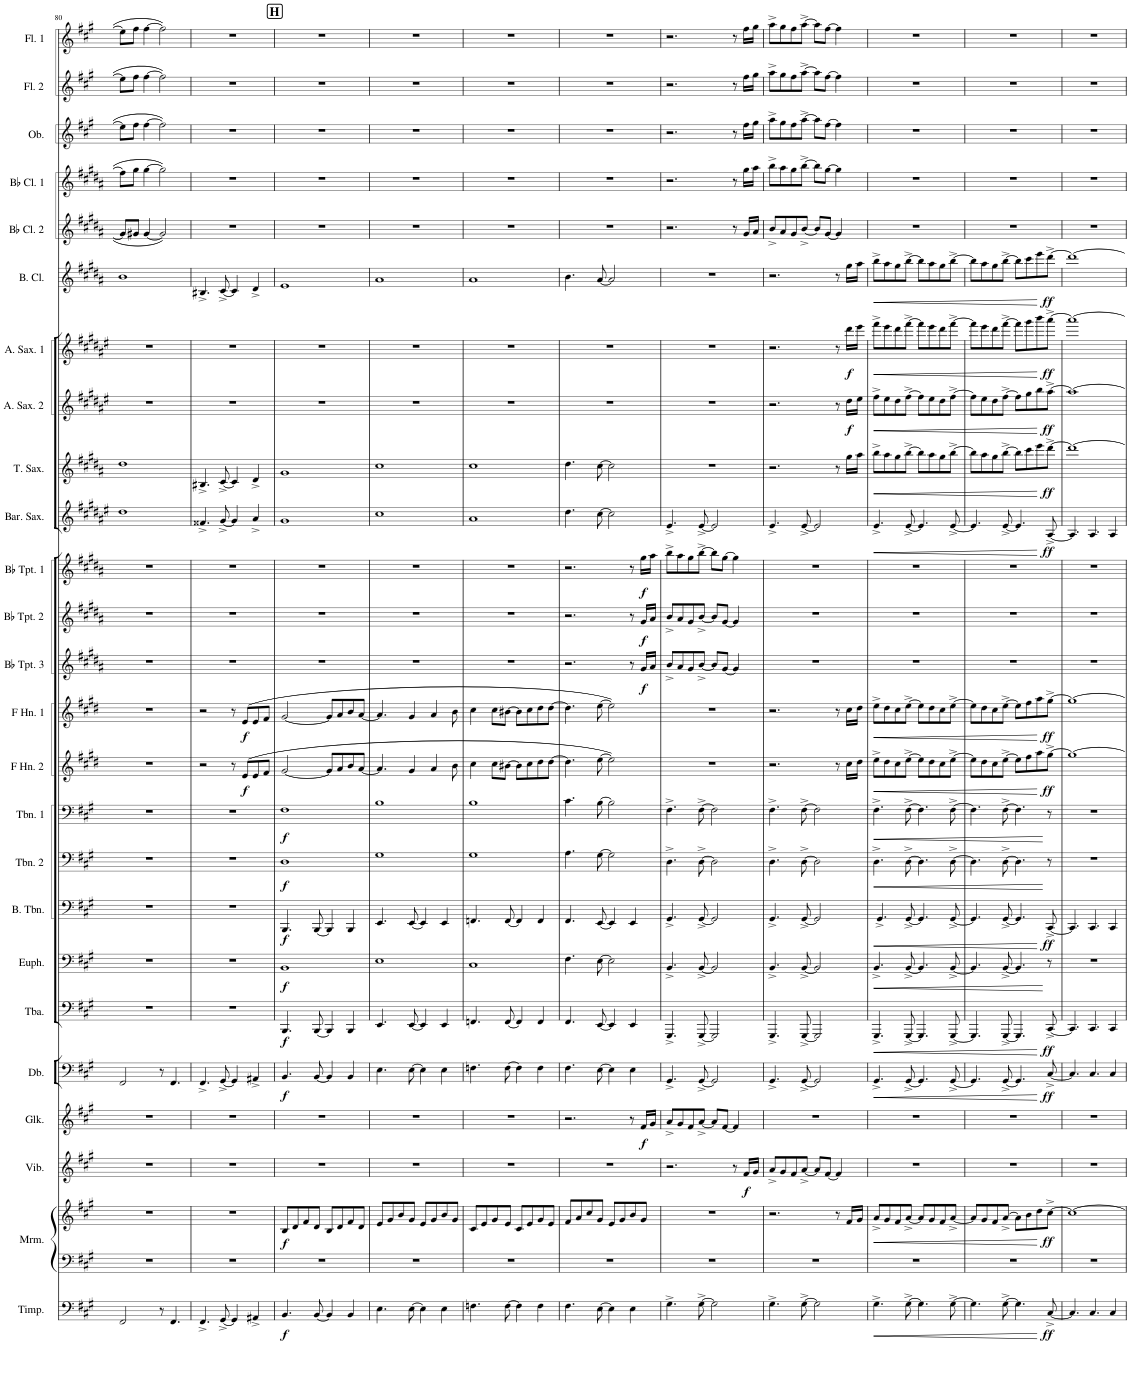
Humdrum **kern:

**kern	**dynam	**kern	**kern	**dynam	**kern	**dynam	**kern	**dynam	**kern	**dynam	**kern	**dynam	**kern	**dynam	**kern	**dynam	**kern	**dynam	**kern	**dynam	**kern	**dynam	**kern	**dynam	**kern	**dynam	**kern	**dynam	**kern	**dynam	**kern	**dynam	**kern	**dynam	**kern	**dynam	**kern	**dynam	**kern	**dynam	**kern	**kern	**kern	**kern	**kern
*part25	*part25	*part24	*part24	*part24	*part23	*part23	*part22	*part22	*part21	*part21	*part20	*part20	*part19	*part19	*part18	*part18	*part17	*part17	*part16	*part16	*part15	*part15	*part14	*part14	*part13	*part13	*part12	*part12	*part11	*part11	*part10	*part10	*part9	*part9	*part8	*part8	*part7	*part7	*part6	*part6	*part5	*part4	*part3	*part2	*part1
*staff26	*staff26	*staff25	*staff24	*staff24/25	*staff23	*staff23	*staff22	*staff22	*staff21	*staff21	*staff20	*staff20	*staff19	*staff19	*staff18	*staff18	*staff17	*staff17	*staff16	*staff16	*staff15	*staff15	*staff14	*staff14	*staff13	*staff13	*staff12	*staff12	*staff11	*staff11	*staff10	*staff10	*staff9	*staff9	*staff8	*staff8	*staff7	*staff7	*staff6	*staff6	*staff5	*staff4	*staff3	*staff2	*staff1
*I"Timpani	*	*I"Marimba	*	*	*I"Vibraphone	*	*I"Glockenspiel	*	*I"Double Bass	*	*I"Tuba	*	*I"Euphonium	*	*I"Bass Trombone	*	*I"Trombone 2	*	*I"Trombone 1	*	*I"F Horn 2	*	*I"F Horn 1	*	*I"Bb Trumpet 3	*	*I"Bb Trumpet 2	*	*I"Bb Trumpet 1	*	*I"Baritone Saxophone	*	*I"Tenor Saxophone	*	*I"Alto Saxophone 2	*	*I"Alto Saxophone 1	*	*I"Bass Clarinet	*	*I"Bb Clarinet 2	*I"Bb Clarinet 1	*I"Oboe	*I"Flute 2	*I"Flute 1
*I'Timp.	*	*I'Mrm.	*	*	*I'Vib.	*	*I'Glk.	*	*I'Db.	*	*I'Tba.	*	*I'Euph.	*	*I'B. Tbn.	*	*I'Tbn. 2	*	*I'Tbn. 1	*	*I'F Hn. 2	*	*I'F Hn. 1	*	*I'Bb Tpt. 3	*	*I'Bb Tpt. 2	*	*I'Bb Tpt. 1	*	*I'Bar. Sax.	*	*I'T. Sax.	*	*I'A. Sax. 2	*	*I'A. Sax. 1	*	*I'B. Cl.	*	*I'Bb Cl. 2	*I'Bb Cl. 1	*I'Ob.	*I'Fl. 2	*I'Fl. 1
!!LO:PB:g=z
*clefF4	*	*clefF4	*clefG2	*	*clefG2	*	*clefG2	*	*clefF4	*	*clefF4	*	*clefF4	*	*clefF4	*	*clefF4	*	*clefF4	*	*clefG2	*	*clefG2	*	*clefG2	*	*clefG2	*	*clefG2	*	*clefG2	*	*clefG2	*	*clefG2	*	*clefG2	*	*clefG2	*	*clefG2	*clefG2	*clefG2	*clefG2	*clefG2
*	*	*	*	*	*	*	*Trd-14c-24	*	*Trd7c12	*	*	*	*	*	*	*	*	*	*	*	*Trd4c7	*	*Trd4c7	*	*Trd1c2	*	*Trd1c2	*	*Trd1c2	*	*Trd12c21	*	*Trd8c14	*	*Trd5c9	*	*Trd5c9	*	*Trd8c14	*	*Trd1c2	*Trd1c2	*	*	*
*k[f#c#g#]	*	*k[f#c#g#]	*k[f#c#g#]	*	*k[f#c#g#]	*	*k[f#c#g#]	*	*k[f#c#g#]	*	*k[f#c#g#]	*	*k[f#c#g#]	*	*k[f#c#g#]	*	*k[f#c#g#]	*	*k[f#c#g#]	*	*k[f#c#g#d#]	*	*k[f#c#g#d#]	*	*k[f#c#g#d#a#]	*	*k[f#c#g#d#a#]	*	*k[f#c#g#d#a#]	*	*k[f#c#g#d#a#e#]	*	*k[f#c#g#d#a#]	*	*k[f#c#g#d#a#e#]	*	*k[f#c#g#d#a#e#]	*	*k[f#c#g#d#a#]	*	*k[f#c#g#d#a#]	*k[f#c#g#d#a#]	*k[f#c#g#]	*k[f#c#g#]	*k[f#c#g#]
*M4/4	*	*M4/4	*M4/4	*	*M4/4	*	*M4/4	*	*M4/4	*	*M4/4	*	*M4/4	*	*M4/4	*	*M4/4	*	*M4/4	*	*M4/4	*	*M4/4	*	*M4/4	*	*M4/4	*	*M4/4	*	*M4/4	*	*M4/4	*	*M4/4	*	*M4/4	*	*M4/4	*	*M4/4	*M4/4	*M4/4	*M4/4	*M4/4
=80	=80	=80	=80	=80	=80	=80	=80	=80	=80	=80	=80	=80	=80	=80	=80	=80	=80	=80	=80	=80	=80	=80	=80	=80	=80	=80	=80	=80	=80	=80	=80	=80	=80	=80	=80	=80	=80	=80	=80	=80	=80	=80	=80	=80	=80
2FF#/	.	1r	1r	.	1r	.	1r	.	2FF#/	.	1r	.	1r	.	1r	.	1r	.	1r	.	1r	.	1r	.	1r	.	1r	.	1r	.	1dd#	.	1dd#	.	1r	.	1r	.	1b	.	8g/L]	8ff##\L]	8ee#\L]	8ee#\L]	8ee#\L]
.	.	.	.	.	.	.	.	.	.	.	.	.	.	.	.	.	.	.	.	.	.	.	.	.	.	.	.	.	.	.	.	.	.	.	.	.	.	.	.	.	8g#X/J	8gg#\J	8ff#\J	8ff#\J	8ff#\J
.	.	.	.	.	.	.	.	.	.	.	.	.	.	.	.	.	.	.	.	.	.	.	.	.	.	.	.	.	.	.	.	.	.	.	.	.	.	.	.	.	[4g#/	[4gg#\	[4ff#\	[4ff#\	[4ff#\
8r	.	.	.	.	.	.	.	.	8r	.	.	.	.	.	.	.	.	.	.	.	.	.	.	.	.	.	.	.	.	.	.	.	.	.	.	.	.	.	.	.	2g#/]	2gg#\]	2ff#\]	2ff#\]	2ff#\]
4.FF#/	.	.	.	.	.	.	.	.	4.FF#/	.	.	.	.	.	.	.	.	.	.	.	.	.	.	.	.	.	.	.	.	.	.	.	.	.	.	.	.	.	.	.	.	.	.	.	.
=81	=81	=81	=81	=81	=81	=81	=81	=81	=81	=81	=81	=81	=81	=81	=81	=81	=81	=81	=81	=81	=81	=81	=81	=81	=81	=81	=81	=81	=81	=81	=81	=81	=81	=81	=81	=81	=81	=81	=81	=81	=81	=81	=81	=81	=81
4.FF#^/	.	1r	1r	.	1r	.	1r	.	4.FF#^/	.	1r	.	1r	.	1r	.	1r	.	1r	.	2r	.	2r	.	1r	.	1r	.	1r	.	4.f##X^/	.	4.B#X^/	.	1r	.	1r	.	4.B#X^/	.	1r	1r	1r	1r	1r
[8GG#^/	.	.	.	.	.	.	.	.	[8GG#^/	.	.	.	.	.	.	.	.	.	.	.	.	.	.	.	.	.	.	.	.	.	[8g#^/	.	[8c#^/	.	.	.	.	.	[8c#^/	.	.	.	.	.	.
4GG#/]	.	.	.	.	.	.	.	.	4GG#/]	.	.	.	.	.	.	.	.	.	.	.	8r	.	8r	.	.	.	.	.	.	.	4g#/]	.	4c#/]	.	.	.	.	.	4c#/]	.	.	.	.	.	.
!	!	!	!	!	!	!	!	!	!	!	!	!	!	!	!	!	!	!	!	!	!	!LO:DY:b	!	!LO:DY:b	!	!	!	!	!	!	!	!	!	!	!	!	!	!	!	!	!	!	!	!	!
.	.	.	.	.	.	.	.	.	.	.	.	.	.	.	.	.	.	.	.	.	(8e/L	f	(8e/L	f	.	.	.	.	.	.	.	.	.	.	.	.	.	.	.	.	.	.	.	.	.
4AA#X^/	.	.	.	.	.	.	.	.	4AA#X^/	.	.	.	.	.	.	.	.	.	.	.	8e/	.	8e/	.	.	.	.	.	.	.	4a#^/	.	4d#^/	.	.	.	.	.	4d#^/	.	.	.	.	.	.
.	.	.	.	.	.	.	.	.	.	.	.	.	.	.	.	.	.	.	.	.	8f#/J	.	8f#/J	.	.	.	.	.	.	.	.	.	.	.	.	.	.	.	.	.	.	.	.	.	.
!!LO:REH:place=s1:a:B:cj:fs=14:t=H
=82	=82	=82	=82	=82	=82	=82	=82	=82	=82	=82	=82	=82	=82	=82	=82	=82	=82	=82	=82	=82	=82	=82	=82	=82	=82	=82	=82	=82	=82	=82	=82	=82	=82	=82	=82	=82	=82	=82	=82	=82	=82	=82	=82	=82	=82
!	!LO:DY:b	!	!	!LO:DY:b	!	!	!	!	!	!LO:DY:b	!	!LO:DY:b	!	!LO:DY:b	!	!LO:DY:b	!	!LO:DY:b	!	!LO:DY:b	!	!	!	!	!	!	!	!	!	!	!	!	!	!	!	!	!	!	!	!	!	!	!	!	!
4.BB/	f	1r	8B/L	f	1r	.	1r	.	4.BB/	f	4.BBB/	f	1BB	f	4.BBB/	f	1D	f	1F#	f	[2g#/	.	[2g#/	.	1r	.	1r	.	1r	.	1g#	.	1g#	.	1r	.	1r	.	1e	.	1r	1r	1r	1r	1r
.	.	.	8d/	.	.	.	.	.	.	.	.	.	.	.	.	.	.	.	.	.	.	.	.	.	.	.	.	.	.	.	.	.	.	.	.	.	.	.	.	.	.	.	.	.	.
.	.	.	8f#/	.	.	.	.	.	.	.	.	.	.	.	.	.	.	.	.	.	.	.	.	.	.	.	.	.	.	.	.	.	.	.	.	.	.	.	.	.	.	.	.	.	.
[8BB/	.	.	8d/J	.	.	.	.	.	[8BB/	.	[8BBB/	.	.	.	[8BBB/	.	.	.	.	.	.	.	.	.	.	.	.	.	.	.	.	.	.	.	.	.	.	.	.	.	.	.	.	.	.
4BB/]	.	.	8B/L	.	.	.	.	.	4BB/]	.	4BBB/]	.	.	.	4BBB/]	.	.	.	.	.	8g#/L]	.	8g#/L]	.	.	.	.	.	.	.	.	.	.	.	.	.	.	.	.	.	.	.	.	.	.
.	.	.	8d/	.	.	.	.	.	.	.	.	.	.	.	.	.	.	.	.	.	8a/	.	8a/	.	.	.	.	.	.	.	.	.	.	.	.	.	.	.	.	.	.	.	.	.	.
4BB/	.	.	8f#/	.	.	.	.	.	4BB/	.	4BBB/	.	.	.	4BBB/	.	.	.	.	.	8b/	.	8b/	.	.	.	.	.	.	.	.	.	.	.	.	.	.	.	.	.	.	.	.	.	.
.	.	.	8d/J	.	.	.	.	.	.	.	.	.	.	.	.	.	.	.	.	.	[8a/J	.	[8a/J	.	.	.	.	.	.	.	.	.	.	.	.	.	.	.	.	.	.	.	.	.	.
=83	=83	=83	=83	=83	=83	=83	=83	=83	=83	=83	=83	=83	=83	=83	=83	=83	=83	=83	=83	=83	=83	=83	=83	=83	=83	=83	=83	=83	=83	=83	=83	=83	=83	=83	=83	=83	=83	=83	=83	=83	=83	=83	=83	=83	=83
4.E\	.	1r	8e/L	.	1r	.	1r	.	4.E\	.	4.EE/	.	1E	.	4.EE/	.	1G#	.	1B	.	4.a/]	.	4.a/]	.	1r	.	1r	.	1r	.	1cc#	.	1cc#	.	1r	.	1r	.	1a#	.	1r	1r	1r	1r	1r
.	.	.	8g#/	.	.	.	.	.	.	.	.	.	.	.	.	.	.	.	.	.	.	.	.	.	.	.	.	.	.	.	.	.	.	.	.	.	.	.	.	.	.	.	.	.	.
.	.	.	8b/	.	.	.	.	.	.	.	.	.	.	.	.	.	.	.	.	.	.	.	.	.	.	.	.	.	.	.	.	.	.	.	.	.	.	.	.	.	.	.	.	.	.
[8E\	.	.	8g#/J	.	.	.	.	.	[8E\	.	[8EE/	.	.	.	[8EE/	.	.	.	.	.	4g#/	.	4g#/	.	.	.	.	.	.	.	.	.	.	.	.	.	.	.	.	.	.	.	.	.	.
4E\]	.	.	8e/L	.	.	.	.	.	4E\]	.	4EE/]	.	.	.	4EE/]	.	.	.	.	.	.	.	.	.	.	.	.	.	.	.	.	.	.	.	.	.	.	.	.	.	.	.	.	.	.
.	.	.	8g#/	.	.	.	.	.	.	.	.	.	.	.	.	.	.	.	.	.	4a/	.	4a/	.	.	.	.	.	.	.	.	.	.	.	.	.	.	.	.	.	.	.	.	.	.
4E\	.	.	8b/	.	.	.	.	.	4E\	.	4EE/	.	.	.	4EE/	.	.	.	.	.	.	.	.	.	.	.	.	.	.	.	.	.	.	.	.	.	.	.	.	.	.	.	.	.	.
.	.	.	8g#/J	.	.	.	.	.	.	.	.	.	.	.	.	.	.	.	.	.	8b\	.	8b\	.	.	.	.	.	.	.	.	.	.	.	.	.	.	.	.	.	.	.	.	.	.
=84	=84	=84	=84	=84	=84	=84	=84	=84	=84	=84	=84	=84	=84	=84	=84	=84	=84	=84	=84	=84	=84	=84	=84	=84	=84	=84	=84	=84	=84	=84	=84	=84	=84	=84	=84	=84	=84	=84	=84	=84	=84	=84	=84	=84	=84
4.Fn\	.	1r	8c#/L	.	1r	.	1r	.	4.Fn\	.	4.FFn/	.	1C#	.	4.FFn/	.	1G#	.	1B	.	4cc#\	.	4cc#\	.	1r	.	1r	.	1r	.	1a#	.	1cc#	.	1r	.	1r	.	1a#	.	1r	1r	1r	1r	1r
.	.	.	8e/	.	.	.	.	.	.	.	.	.	.	.	.	.	.	.	.	.	.	.	.	.	.	.	.	.	.	.	.	.	.	.	.	.	.	.	.	.	.	.	.	.	.
.	.	.	8g#/	.	.	.	.	.	.	.	.	.	.	.	.	.	.	.	.	.	8cc#\L	.	8cc#\L	.	.	.	.	.	.	.	.	.	.	.	.	.	.	.	.	.	.	.	.	.	.
[8F\	.	.	8e/J	.	.	.	.	.	[8F\	.	[8FF/	.	.	.	[8FF/	.	.	.	.	.	[8b#X\J	.	[8b#X\J	.	.	.	.	.	.	.	.	.	.	.	.	.	.	.	.	.	.	.	.	.	.
4F\]	.	.	8c#/L	.	.	.	.	.	4F\]	.	4FF/]	.	.	.	4FF/]	.	.	.	.	.	8b#\L]	.	8b#\L]	.	.	.	.	.	.	.	.	.	.	.	.	.	.	.	.	.	.	.	.	.	.
.	.	.	8e/	.	.	.	.	.	.	.	.	.	.	.	.	.	.	.	.	.	8cc#\	.	8cc#\	.	.	.	.	.	.	.	.	.	.	.	.	.	.	.	.	.	.	.	.	.	.
4F\	.	.	8g#/	.	.	.	.	.	4F\	.	4FF/	.	.	.	4FF/	.	.	.	.	.	8dd#\	.	8dd#\	.	.	.	.	.	.	.	.	.	.	.	.	.	.	.	.	.	.	.	.	.	.
.	.	.	8e/J	.	.	.	.	.	.	.	.	.	.	.	.	.	.	.	.	.	[8dd#\J	.	[8dd#\J	.	.	.	.	.	.	.	.	.	.	.	.	.	.	.	.	.	.	.	.	.	.
=85	=85	=85	=85	=85	=85	=85	=85	=85	=85	=85	=85	=85	=85	=85	=85	=85	=85	=85	=85	=85	=85	=85	=85	=85	=85	=85	=85	=85	=85	=85	=85	=85	=85	=85	=85	=85	=85	=85	=85	=85	=85	=85	=85	=85	=85
4.F#\	.	1r	8f#/L	.	1r	.	2.r	.	4.F#\	.	4.FF#/	.	4.F#\	.	4.FF#/	.	4.A\	.	4.c#\	.	4.dd#\]	.	4.dd#\]	.	2.r	.	2.r	.	2.r	.	4.dd#\	.	4.dd#\	.	1r	.	1r	.	4.b\	.	1r	1r	1r	1r	1r
.	.	.	8a/	.	.	.	.	.	.	.	.	.	.	.	.	.	.	.	.	.	.	.	.	.	.	.	.	.	.	.	.	.	.	.	.	.	.	.	.	.	.	.	.	.	.
.	.	.	8cc#/	.	.	.	.	.	.	.	.	.	.	.	.	.	.	.	.	.	.	.	.	.	.	.	.	.	.	.	.	.	.	.	.	.	.	.	.	.	.	.	.	.	.
[8E\	.	.	8g#/J	.	.	.	.	.	[8E\	.	[8EE/	.	[8E\	.	[8EE/	.	[8G#\	.	[8B\	.	[8ee\	.	[8ee\	.	.	.	.	.	.	.	[8cc#\	.	[8cc#\	.	.	.	.	.	[8a#/	.	.	.	.	.	.
4E\]	.	.	8e/L	.	.	.	.	.	4E\]	.	4EE/]	.	2E\]	.	4EE/]	.	2G#\]	.	2B\]	.	2ee\])	.	2ee\])	.	.	.	.	.	.	.	2cc#\]	.	2cc#\]	.	.	.	.	.	2a#/]	.	.	.	.	.	.
.	.	.	8g#/	.	.	.	.	.	.	.	.	.	.	.	.	.	.	.	.	.	.	.	.	.	.	.	.	.	.	.	.	.	.	.	.	.	.	.	.	.	.	.	.	.	.
4E\	.	.	8b/	.	.	.	8r	.	4E\	.	4EE/	.	.	.	4EE/	.	.	.	.	.	.	.	.	.	8r	.	8r	.	8r	.	.	.	.	.	.	.	.	.	.	.	.	.	.	.	.
!	!	!	!	!	!	!	!	!LO:DY:b	!	!	!	!	!	!	!	!	!	!	!	!	!	!	!	!	!	!LO:DY:b	!	!LO:DY:b	!	!LO:DY:b	!	!	!	!	!	!	!	!	!	!	!	!	!	!	!
.	.	.	8g#/J	.	.	.	16f#/LL	f	.	.	.	.	.	.	.	.	.	.	.	.	.	.	.	.	16g#/LL	f	16g#/LL	f	16gg#\LL	f	.	.	.	.	.	.	.	.	.	.	.	.	.	.	.
.	.	.	.	.	.	.	16g#/JJ	.	.	.	.	.	.	.	.	.	.	.	.	.	.	.	.	.	16a#/JJ	.	16a#/JJ	.	16aa#\JJ	.	.	.	.	.	.	.	.	.	.	.	.	.	.	.	.
=86	=86	=86	=86	=86	=86	=86	=86	=86	=86	=86	=86	=86	=86	=86	=86	=86	=86	=86	=86	=86	=86	=86	=86	=86	=86	=86	=86	=86	=86	=86	=86	=86	=86	=86	=86	=86	=86	=86	=86	=86	=86	=86	=86	=86	=86
4.G#^\	.	1r	1r	.	2.r	.	8a^/L	.	4.GG#^/	.	4.GGG#^/	.	4.BB^/	.	4.GG#^/	.	4.D^\	.	4.F#^\	.	1r	.	1r	.	8b^/L	.	8b^/L	.	8bb^\L	.	4.e#^/	.	1r	.	1r	.	1r	.	1r	.	2.r	2.r	2.r	2.r	2.r
.	.	.	.	.	.	.	8g#/	.	.	.	.	.	.	.	.	.	.	.	.	.	.	.	.	.	8a#/	.	8a#/	.	8aa#\	.	.	.	.	.	.	.	.	.	.	.	.	.	.	.	.
.	.	.	.	.	.	.	8f#/	.	.	.	.	.	.	.	.	.	.	.	.	.	.	.	.	.	8g#/	.	8g#/	.	8gg#\	.	.	.	.	.	.	.	.	.	.	.	.	.	.	.	.
[8G#^\	.	.	.	.	.	.	[8a^/J	.	[8GG#^/	.	[8GGG#^/	.	[8BB^/	.	[8GG#^/	.	[8D^\	.	[8F#^\	.	.	.	.	.	[8b^/J	.	[8b^/J	.	[8bb^\J	.	[8e#^/	.	.	.	.	.	.	.	.	.	.	.	.	.	.
2G#\]	.	.	.	.	.	.	8a/L]	.	2GG#/]	.	2GGG#/]	.	2BB/]	.	2GG#/]	.	2D\]	.	2F#\]	.	.	.	.	.	8b/L]	.	8b/L]	.	8bb\L]	.	2e#/]	.	.	.	.	.	.	.	.	.	.	.	.	.	.
.	.	.	.	.	.	.	[8f#/J	.	.	.	.	.	.	.	.	.	.	.	.	.	.	.	.	.	[8g#/J	.	[8g#/J	.	[8gg#\J	.	.	.	.	.	.	.	.	.	.	.	.	.	.	.	.
.	.	.	.	.	8r	.	4f#/]	.	.	.	.	.	.	.	.	.	.	.	.	.	.	.	.	.	4g#/]	.	4g#/]	.	4gg#\]	.	.	.	.	.	.	.	.	.	.	.	8r	8r	8r	8r	8r
!	!	!	!	!	!	!LO:DY:b	!	!	!	!	!	!	!	!	!	!	!	!	!	!	!	!	!	!	!	!	!	!	!	!	!	!	!	!	!	!	!	!	!	!	!	!	!	!	!
.	.	.	.	.	16f#/LL	f	.	.	.	.	.	.	.	.	.	.	.	.	.	.	.	.	.	.	.	.	.	.	.	.	.	.	.	.	.	.	.	.	.	.	16g#/LL	16gg#\LL	16ff#\LL	16ff#\LL	16ff#\LL
.	.	.	.	.	16g#/JJ	.	.	.	.	.	.	.	.	.	.	.	.	.	.	.	.	.	.	.	.	.	.	.	.	.	.	.	.	.	.	.	.	.	.	.	16a#/JJ	16aa#\JJ	16gg#\JJ	16gg#\JJ	16gg#\JJ
=87	=87	=87	=87	=87	=87	=87	=87	=87	=87	=87	=87	=87	=87	=87	=87	=87	=87	=87	=87	=87	=87	=87	=87	=87	=87	=87	=87	=87	=87	=87	=87	=87	=87	=87	=87	=87	=87	=87	=87	=87	=87	=87	=87	=87	=87
4.G#^\	.	1r	2.r	.	8a^/L	.	1r	.	4.GG#^/	.	4.GGG#^/	.	4.BB^/	.	4.GG#^/	.	4.D^\	.	4.F#^\	.	2.r	.	2.r	.	1r	.	1r	.	1r	.	4.e#^/	.	2.r	.	2.r	.	2.r	.	2.r	.	8b^/L	8bb^\L	8aa^\L	8aa^\L	8aa^\L
.	.	.	.	.	8g#/	.	.	.	.	.	.	.	.	.	.	.	.	.	.	.	.	.	.	.	.	.	.	.	.	.	.	.	.	.	.	.	.	.	.	.	8a#/	8aa#\	8gg#\	8gg#\	8gg#\
.	.	.	.	.	8f#/	.	.	.	.	.	.	.	.	.	.	.	.	.	.	.	.	.	.	.	.	.	.	.	.	.	.	.	.	.	.	.	.	.	.	.	8g#/	8gg#\	8ff#\	8ff#\	8ff#\
[8G#^\	.	.	.	.	[8a^/J	.	.	.	[8GG#^/	.	[8GGG#^/	.	[8BB^/	.	[8GG#^/	.	[8D^\	.	[8F#^\	.	.	.	.	.	.	.	.	.	.	.	[8e#^/	.	.	.	.	.	.	.	.	.	[8b^/J	[8bb^\J	[8aa^\J	[8aa^\J	[8aa^\J
2G#\]	.	.	.	.	8a/L]	.	.	.	2GG#/]	.	2GGG#/]	.	2BB/]	.	2GG#/]	.	2D\]	.	2F#\]	.	.	.	.	.	.	.	.	.	.	.	2e#/]	.	.	.	.	.	.	.	.	.	8b/L]	8bb\L]	8aa\L]	8aa\L]	8aa\L]
.	.	.	.	.	[8f#/J	.	.	.	.	.	.	.	.	.	.	.	.	.	.	.	.	.	.	.	.	.	.	.	.	.	.	.	.	.	.	.	.	.	.	.	[8g#/J	[8gg#\J	[8ff#\J	[8ff#\J	[8ff#\J
.	.	.	8r	.	4f#/]	.	.	.	.	.	.	.	.	.	.	.	.	.	.	.	8r	.	8r	.	.	.	.	.	.	.	.	.	8r	.	8r	.	8r	.	8r	.	4g#/]	4gg#\]	4ff#\]	4ff#\]	4ff#\]
!	!	!	!	!	!	!	!	!	!	!	!	!	!	!	!	!	!	!	!	!	!	!	!	!	!	!	!	!	!	!	!	!	!	!	!	!LO:DY:b	!	!LO:DY:b	!	!	!	!	!	!	!
.	.	.	16f#/LL	.	.	.	.	.	.	.	.	.	.	.	.	.	.	.	.	.	16cc#\LL	.	16cc#\LL	.	.	.	.	.	.	.	.	.	16gg#\LL	.	16dd#\LL	f	16ddd#\LL	f	16gg#\LL	.	.	.	.	.	.
.	.	.	16g#/JJ	.	.	.	.	.	.	.	.	.	.	.	.	.	.	.	.	.	16dd#\JJ	.	16dd#\JJ	.	.	.	.	.	.	.	.	.	16aa#\JJ	.	16ee#\JJ	.	16eee#\JJ	.	16aa#\JJ	.	.	.	.	.	.
=88	=88	=88	=88	=88	=88	=88	=88	=88	=88	=88	=88	=88	=88	=88	=88	=88	=88	=88	=88	=88	=88	=88	=88	=88	=88	=88	=88	=88	=88	=88	=88	=88	=88	=88	=88	=88	=88	=88	=88	=88	=88	=88	=88	=88	=88
!	!LO:HP:b	!	!	!LO:HP:b	!	!	!	!	!	!LO:HP:b	!	!LO:HP:b	!	!LO:HP:b	!	!LO:HP:b	!	!LO:HP:b	!	!LO:HP:b	!	!LO:HP:b	!	!LO:HP:b	!	!	!	!	!	!	!	!LO:HP:b	!	!LO:HP:b	!	!LO:HP:b	!	!LO:HP:b	!	!LO:HP:b	!	!	!	!	!
4.G#^\	<	1r	8a^/L	<	1r	.	1r	.	4.GG#^/	<	4.GGG#^/	<	4.BB^/	<	4.GG#^/	<	4.D^\	<	4.F#^\	<	8ee^\L	<	8ee^\L	<	1r	.	1r	.	1r	.	4.e#^/	<	8bb^\L	<	8ff#^\L	<	8fff#^\L	<	8bb^\L	<	1r	1r	1r	1r	1r
.	.	.	8g#/	.	.	.	.	.	.	.	.	.	.	.	.	.	.	.	.	.	8dd#\	.	8dd#\	.	.	.	.	.	.	.	.	.	8aa#\	.	8ee#\	.	8eee#\	.	8aa#\	.	.	.	.	.	.
.	.	.	8f#/	.	.	.	.	.	.	.	.	.	.	.	.	.	.	.	.	.	8cc#\	.	8cc#\	.	.	.	.	.	.	.	.	.	8gg#\	.	8dd#\	.	8ddd#\	.	8gg#\	.	.	.	.	.	.
[8G#^\	.	.	[8a^/J	.	.	.	.	.	[8GG#^/	.	[8GGG#^/	.	[8BB^/	.	[8GG#^/	.	[8D^\	.	[8F#^\	.	[8ee^\J	.	[8ee^\J	.	.	.	.	.	.	.	[8e#^/	.	[8bb^\J	.	[8ff#^\J	.	[8fff#^\J	.	[8bb^\J	.	.	.	.	.	.
4.G#\]	.	.	8a/L]	.	.	.	.	.	4.GG#/]	.	4.GGG#/]	.	4.BB/]	.	4.GG#/]	.	4.D\]	.	4.F#\]	.	8ee\L]	.	8ee\L]	.	.	.	.	.	.	.	4.e#/]	.	8bb\L]	.	8ff#\L]	.	8fff#\L]	.	8bb\L]	.	.	.	.	.	.
.	.	.	8g#/	.	.	.	.	.	.	.	.	.	.	.	.	.	.	.	.	.	8dd#\	.	8dd#\	.	.	.	.	.	.	.	.	.	8aa#\	.	8ee#\	.	8eee#\	.	8aa#\	.	.	.	.	.	.
.	.	.	8f#/	.	.	.	.	.	.	.	.	.	.	.	.	.	.	.	.	.	8cc#\	.	8cc#\	.	.	.	.	.	.	.	.	.	8gg#\	.	8dd#\	.	8ddd#\	.	8gg#\	.	.	.	.	.	.
[8G#^\	.	.	[8a^/J	.	.	.	.	.	[8GG#^/	.	[8GGG#^/	.	[8BB^/	.	[8GG#^/	.	[8D^\	.	[8F#^\	.	[8ee^\J	.	[8ee^\J	.	.	.	.	.	.	.	[8e#^/	.	[8bb^\J	.	[8ff#^\J	.	[8fff#^\J	.	[8bb^\J	.	.	.	.	.	.
=89	=89	=89	=89	=89	=89	=89	=89	=89	=89	=89	=89	=89	=89	=89	=89	=89	=89	=89	=89	=89	=89	=89	=89	=89	=89	=89	=89	=89	=89	=89	=89	=89	=89	=89	=89	=89	=89	=89	=89	=89	=89	=89	=89	=89	=89
4.G#\]	.	1r	8a/L]	.	1r	.	1r	.	4.GG#/]	.	4.GGG#/]	.	4.BB/]	.	4.GG#/]	.	4.D\]	.	4.F#\]	.	8ee\L]	.	8ee\L]	.	1r	.	1r	.	1r	.	4.e#/]	.	8bb\L]	.	8ff#\L]	.	8fff#\L]	.	8bb\L]	.	1r	1r	1r	1r	1r
.	.	.	8g#/	.	.	.	.	.	.	.	.	.	.	.	.	.	.	.	.	.	8dd#\	.	8dd#\	.	.	.	.	.	.	.	.	.	8aa#\	.	8ee#\	.	8eee#\	.	8aa#\	.	.	.	.	.	.
.	.	.	8f#/	.	.	.	.	.	.	.	.	.	.	.	.	.	.	.	.	.	8cc#\	.	8cc#\	.	.	.	.	.	.	.	.	.	8gg#\	.	8dd#\	.	8ddd#\	.	8gg#\	.	.	.	.	.	.
[8G#^\	.	.	[8a^/J	.	.	.	.	.	[8GG#^/	.	[8GGG#^/	.	[8BB^/	.	[8GG#^/	.	[8D^\	.	[8F#^\	.	[8ee^\J	.	[8ee^\J	.	.	.	.	.	.	.	[8e#^/	.	[8bb^\J	.	[8ff#^\J	.	[8fff#^\J	.	[8bb^\J	.	.	.	.	.	.
4.G#\]	.	.	8a\L]	.	.	.	.	.	4.GG#/]	.	4.GGG#/]	.	4.BB/]	.	4.GG#/]	.	4.D\]	.	4.F#\]	.	8ee\L]	.	8ee\L]	.	.	.	.	.	.	.	4.e#/]	.	8bb\L]	.	8ff#\L]	.	8fff#\L]	.	8bb\L]	.	.	.	.	.	.
.	.	.	8b\	.	.	.	.	.	.	.	.	.	.	.	.	.	.	.	.	.	8ff#\	.	8ff#\	.	.	.	.	.	.	.	.	.	8ccc#\	.	8gg#\	.	8ggg#\	.	8ccc#\	.	.	.	.	.	.
.	.	.	8dd\	.	.	.	.	.	.	.	.	.	.	.	.	.	.	.	.	.	8aa\	.	8aa\	.	.	.	.	.	.	.	.	.	8eee\	.	8bb\	.	8bbb\	.	8eee\	.	.	.	.	.	.
!	!LO:DY:n=1:b	!	!	!LO:DY:n=1:b	!	!	!	!	!	!LO:DY:n=1:b	!	!LO:DY:n=1:b	!	!	!	!LO:DY:n=1:b	!	!	!	!	!	!LO:DY:n=1:b	!	!LO:DY:n=1:b	!	!	!	!	!	!	!	!LO:DY:n=1:b	!	!LO:DY:n=1:b	!	!LO:DY:n=1:b	!	!LO:DY:n=1:b	!	!LO:DY:n=1:b	!	!	!	!	!
[8C#^/	[ ff	.	[8cc#^\J	[ ff	.	.	.	.	[8C#^/	[ ff	[8CC#^/	[ ff	8r	[	[8CC#^/	[ ff	8r	[	8r	[	[8gg#^\J	[ ff	[8gg#^\J	[ ff	.	.	.	.	.	.	[8A#^/	[ ff	[8ddd#^\J	[ ff	[8aa#^\J	[ ff	[8aaa#^\J	[ ff	[8ddd#^\J	[ ff	.	.	.	.	.
=90	=90	=90	=90	=90	=90	=90	=90	=90	=90	=90	=90	=90	=90	=90	=90	=90	=90	=90	=90	=90	=90	=90	=90	=90	=90	=90	=90	=90	=90	=90	=90	=90	=90	=90	=90	=90	=90	=90	=90	=90	=90	=90	=90	=90	=90
4.C#/]	.	1r	1cc#_	.	1r	.	1r	.	4.C#/]	.	4.CC#/]	.	1r	.	4.CC#/]	.	1r	.	1r	.	1gg#_	.	1gg#_	.	1r	.	1r	.	1r	.	4.A#/]	.	1ddd#_	.	1aa#_	.	1aaa#_	.	1ddd#_	.	1r	1r	1r	1r	1r
4.C#/	.	.	.	.	.	.	.	.	4.C#/	.	4.CC#/	.	.	.	4.CC#/	.	.	.	.	.	.	.	.	.	.	.	.	.	.	.	4.A#/	.	.	.	.	.	.	.	.	.	.	.	.	.	.
4C#/	.	.	.	.	.	.	.	.	4C#/	.	4CC#/	.	.	.	4CC#/	.	.	.	.	.	.	.	.	.	.	.	.	.	.	.	4A#/	.	.	.	.	.	.	.	.	.	.	.	.	.	.
=	=	=	=	=	=	=	=	=	=	=	=	=	=	=	=	=	=	=	=	=	=	=	=	=	=	=	=	=	=	=	=	=	=	=	=	=	=	=	=	=	=	=	=	=	=
*-	*-	*-	*-	*-	*-	*-	*-	*-	*-	*-	*-	*-	*-	*-	*-	*-	*-	*-	*-	*-	*-	*-	*-	*-	*-	*-	*-	*-	*-	*-	*-	*-	*-	*-	*-	*-	*-	*-	*-	*-	*-	*-	*-	*-	*-
